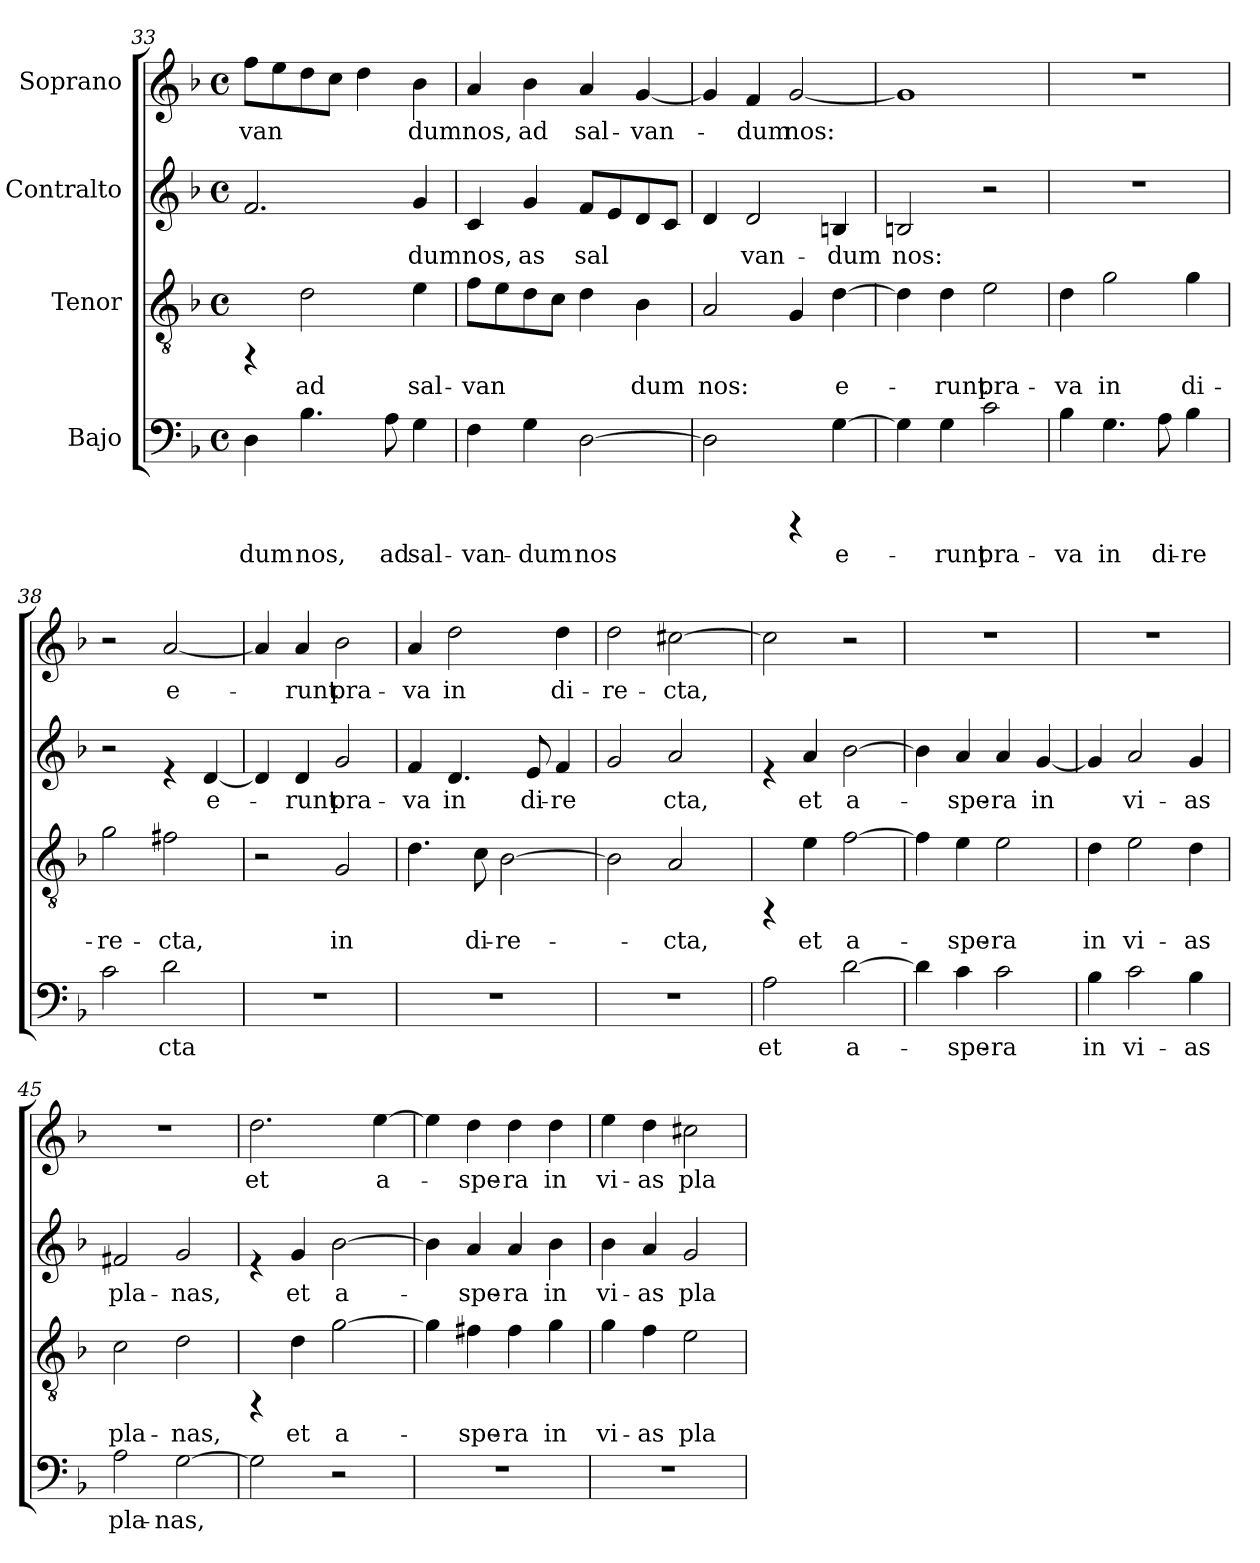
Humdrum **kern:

**kern	**text	**kern	**text	**kern	**text	**kern	**text
*part4	*part4	*part3	*part3	*part2	*part2	*part1	*part1
*staff4	*staff4	*staff3	*staff3	*staff2	*staff2	*staff1	*staff1
*I"Bajo	*	*I"Tenor	*	*I"Contralto	*	*I"Soprano	*
*clefF4	*	*clefGv2	*	*clefG2	*	*clefG2	*
*k[b-]	*	*k[b-]	*	*k[b-]	*	*k[b-]	*
*F:	*	*F:	*	*F:	*	*F:	*
*M4/4	*	*M4/4	*	*M4/4	*	*M4/4	*
*met(c)	*	*met(c)	*	*met(c)	*	*met(c)	*
=33	=33	=33	=33	=33	=33	=33	=33
!	!LO:LY:b:cj	!	!	!	!LO:LY:b:cj	!	!LO:LY:b:cj
4D\	-dum	4rEE	.	2.f/	-	8ff\L	-van
!	!	!	!	!	!	!	!LO:LY:b:cj
.	.	.	.	.	.	8ee\	-
!	!LO:LY:b:cj	!	!LO:LY:b:cj	!	!	!	!LO:LY:b:cj
4.B-\	nos,	2d\	ad	.	.	8dd\	--
!	!	!	!	!	!	!	!LO:LY:b:cj
.	.	.	.	.	.	8cc\J	--
!	!	!	!	!	!	!	!LO:LY:b:cj
.	.	.	.	.	.	4dd\	--
!	!LO:LY:b:cj	!	!	!	!	!	!
8A\	ad	.	.	.	.	.	.
!	!LO:LY:b:cj	!	!LO:LY:b:cj	!	!LO:LY:b:cj	!	!LO:LY:b:cj
4G\	sal-	4e\	sal-	4g/	-dum	4b-\	-dum
=34	=34	=34	=34	=34	=34	=34	=34
!	!LO:LY:b:cj	!	!LO:LY:b:cj	!	!LO:LY:b:cj	!	!LO:LY:b:cj
4F\	-van-	8f\L	-van	4c/	nos,	4a/	nos,
!	!	!	!LO:LY:b:cj	!	!	!	!
.	.	8e\	-	.	.	.	.
!	!LO:LY:b:cj	!	!LO:LY:b:cj	!	!LO:LY:b:cj	!	!LO:LY:b:cj
4G\	-dum	8d\	--	4g/	as	4b-\	ad
!	!	!	!LO:LY:b:cj	!	!	!	!
.	.	8c\J	--	.	.	.	.
!	!LO:LY:b:cj	!	!LO:LY:b:cj	!	!LO:LY:b:cj	!	!LO:LY:b:cj
[>2D\	nos	4d\	--	8f/L	sal	4a/	sal-
!	!	!	!	!	!LO:LY:b:cj	!	!
.	.	.	.	8e/	-	.	.
!	!	!	!LO:LY:b:cj	!	!LO:LY:b:cj	!	!LO:LY:b:cj
.	.	4B-\	-dum	8d/	--	[<4g/	-van-
!	!	!	!	!	!LO:LY:b:cj	!	!
.	.	.	.	8c/J	--	.	.
=35	=35	=35	=35	=35	=35	=35	=35
!	!	!	!LO:LY:b:cj	!	!LO:LY:b:cj	!	!
2D\]	.	2A/	nos:	4d/	--	4g/]	.
!	!	!	!	!	!LO:LY:b:cj	!	!LO:LY:b:cj
.	.	.	.	2d/	-van-	4f/	-dum
!	!	!	!LO:LY:b:cj	!	!	!	!LO:LY:b:cj
4rBBBB	.	4G/	-	.	.	[<2g/	nos:
!	!LO:LY:b:cj	!	!LO:LY:b:cj	!	!LO:LY:b:cj	!	!
[>4G\	e-	[>4d\	-e-	4Bn/	-dum	.	.
!!LO:LB:g=z
=36	=36	=36	=36	=36	=36	=36	=36
!	!	!	!	!	!LO:LY:b:cj	!	!
4G\]	.	4d\]	.	2Bn/	nos:	1g]	.
!	!LO:LY:b:cj	!	!LO:LY:b:cj	!	!	!	!
4G\	-runt	4d\	-runt	.	.	.	.
!	!LO:LY:b:cj	!	!LO:LY:b:cj	!	!	!	!
2c\	pra-	2e\	pra-	2r	.	.	.
=37	=37	=37	=37	=37	=37	=37	=37
!	!LO:LY:b:cj	!	!LO:LY:b:cj	!	!	!	!
4B-\	-va	4d\	-va	1r	.	1r	.
!	!LO:LY:b:cj	!	!LO:LY:b:cj	!	!	!	!
4.G\	in	2g\	in	.	.	.	.
!	!LO:LY:b:cj	!	!	!	!	!	!
8A\	di-	.	.	.	.	.	.
!	!LO:LY:b:cj	!	!LO:LY:b:cj	!	!	!	!
4B-\	-re	4g\	di-	.	.	.	.
=38	=38	=38	=38	=38	=38	=38	=38
!	!LO:LY:b:cj	!	!LO:LY:b:cj	!	!	!	!
2c\	-	2g\	-re-	2r	.	2r	.
!	!LO:LY:b:cj	!	!LO:LY:b:cj	!	!	!	!LO:LY:b:cj
2d\	-cta	2f#X\	-cta,	4re	.	[<2a/	e-
!	!	!	!	!	!LO:LY:b:cj	!	!
.	.	.	.	[<4d/	e-	.	.
=39	=39	=39	=39	=39	=39	=39	=39
1r	.	2r	.	4d/]	.	4a/]	.
!	!	!	!	!	!LO:LY:b:cj	!	!LO:LY:b:cj
.	.	.	.	4d/	-runt	4a/	-runt
!	!	!	!LO:LY:b:cj	!	!LO:LY:b:cj	!	!LO:LY:b:cj
.	.	2G/	in	2g/	pra-	2b-\	pra-
=40	=40	=40	=40	=40	=40	=40	=40
!	!	!	!LO:LY:b:cj	!	!LO:LY:b:cj	!	!LO:LY:b:cj
1r	.	4.d\	-	4f/	-va	4a/	-va
!	!	!	!	!	!LO:LY:b:cj	!	!LO:LY:b:cj
.	.	.	.	4.d/	in	2dd\	in
!	!	!	!LO:LY:b:cj	!	!	!	!
.	.	8c\	-di-	.	.	.	.
!	!	!	!LO:LY:b:cj	!	!	!	!
.	.	[>2B-\	-re-	.	.	.	.
!	!	!	!	!	!LO:LY:b:cj	!	!
.	.	.	.	8e/	di-	.	.
!	!	!	!	!	!LO:LY:b:cj	!	!LO:LY:b:cj
.	.	.	.	4f/	-re-	4dd\	di-
!!LO:PB:g=z
=41	=41	=41	=41	=41	=41	=41	=41
!	!	!	!	!	!LO:LY:b:cj	!	!LO:LY:b:cj
1r	.	2B-\]	.	2g/	--	2dd\	-re-
!	!	!	!LO:LY:b:cj	!	!LO:LY:b:cj	!	!LO:LY:b:cj
.	.	2A/	-cta,	2a/	-cta,	[>2cc#X\	-cta,
=42	=42	=42	=42	=42	=42	=42	=42
!	!LO:LY:b:cj	!	!	!	!	!	!
2A\	et	4rEE	.	4re	.	2cc#\]	.
!	!	!	!LO:LY:b:cj	!	!LO:LY:b:cj	!	!
.	.	4e\	et	4a/	et	.	.
!	!LO:LY:b:cj	!	!LO:LY:b:cj	!	!LO:LY:b:cj	!	!
[>2d\	a-	[>2f\	a-	[>2b-\	a-	2r	.
=43	=43	=43	=43	=43	=43	=43	=43
4d\]	.	4f\]	.	4b-\]	.	1r	.
!	!LO:LY:b:cj	!	!LO:LY:b:cj	!	!LO:LY:b:cj	!	!
4c\	-spe-	4e\	-spe-	4a/	-spe-	.	.
!	!LO:LY:b:cj	!	!LO:LY:b:cj	!	!LO:LY:b:cj	!	!
2c\	-ra	2e\	-ra	4a/	-ra	.	.
!	!	!	!	!	!LO:LY:b:cj	!	!
.	.	.	.	[<4g/	in	.	.
=44	=44	=44	=44	=44	=44	=44	=44
!	!LO:LY:b:cj	!	!LO:LY:b:cj	!	!	!	!
4B-\	in	4d\	in	4g/]	.	1r	.
!	!LO:LY:b:cj	!	!LO:LY:b:cj	!	!LO:LY:b:cj	!	!
2c\	vi-	2e\	vi-	2a/	vi-	.	.
!	!LO:LY:b:cj	!	!LO:LY:b:cj	!	!LO:LY:b:cj	!	!
4B-\	-as	4d\	-as	4g/	-as	.	.
=45	=45	=45	=45	=45	=45	=45	=45
!	!LO:LY:b:cj	!	!LO:LY:b:cj	!	!LO:LY:b:cj	!	!
2A\	pla-	2c\	pla-	2f#X/	pla-	1r	.
!	!LO:LY:b:cj	!	!LO:LY:b:cj	!	!LO:LY:b:cj	!	!
[>2G\	-nas,	2d\	-nas,	2g/	-nas,	.	.
!!LO:LB:g=z
=46	=46	=46	=46	=46	=46	=46	=46
!	!	!	!	!	!	!	!LO:LY:b:cj
2G\]	.	4rEE	.	4re	.	2.dd\	et
!	!	!	!LO:LY:b:cj	!	!LO:LY:b:cj	!	!
.	.	4d\	et	4g/	et	.	.
!	!	!	!LO:LY:b:cj	!	!LO:LY:b:cj	!	!
2r	.	[>2g\	a-	[>2b-\	a-	.	.
!	!	!	!	!	!	!	!LO:LY:b:cj
.	.	.	.	.	.	[>4ee\	a-
=47	=47	=47	=47	=47	=47	=47	=47
1r	.	4g\]	.	4b-\]	.	4ee\]	.
!	!	!	!LO:LY:b:cj	!	!LO:LY:b:cj	!	!LO:LY:b:cj
.	.	4f#X\	-spe-	4a/	-spe-	4dd\	-spe-
!	!	!	!LO:LY:b:cj	!	!LO:LY:b:cj	!	!LO:LY:b:cj
.	.	4f#\	-ra	4a/	-ra	4dd\	-ra
!	!	!	!LO:LY:b:cj	!	!LO:LY:b:cj	!	!LO:LY:b:cj
.	.	4g\	in	4b-\	in	4dd\	in
=48	=48	=48	=48	=48	=48	=48	=48
!	!	!	!LO:LY:b:cj	!	!LO:LY:b:cj	!	!LO:LY:b:cj
1r	.	4g\	vi-	4b-\	vi-	4ee\	vi-
!	!	!	!LO:LY:b:cj	!	!LO:LY:b:cj	!	!LO:LY:b:cj
.	.	4f\	-as	4a/	-as	4dd\	-as
!	!	!	!LO:LY:b:cj	!	!LO:LY:b:cj	!	!LO:LY:b:cj
.	.	2e\	pla-	2g/	pla-	2cc#X\	pla-
=	=	=	=	=	=	=	=
*-	*-	*-	*-	*-	*-	*-	*-
